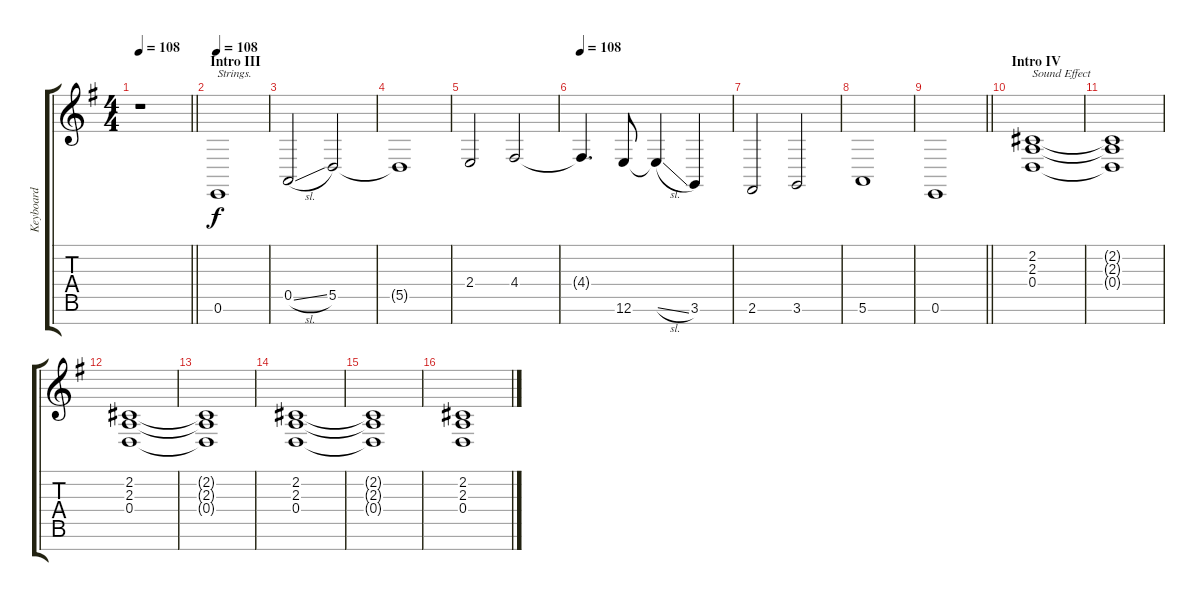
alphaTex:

\track ("Keyboard" "Keyboard") {instrument seashore}
\staff {score tabs}
\tuning (E4 B3 G3 D3 A2 E2 B1) {hide}
\ts (4 4)
\tempo 108
\clef g2
\barLineRight lightlight
\ks eminor
r.1{dy f} |
\section ("" "Intro III")
\tempo 108
0.6.1{txt "Strings." volume 14 instrument stringensemble1} |
0.5{sl}.2 5.5.2 |
5.5{t}.1 |
2.4.2 4.4.2 |
\tempo 108
4.4{t}.4{d} 12.6.8 12.6{sl t}.4 3.6.4 |
2.6.2 3.6.2 |
5.6.1 |
\barLineRight lightlight
0.6.1 |
\section ("" "Intro IV")
(2.2 2.3 0.4).1{txt "Sound Effect" instrument seashore} |
(2.2{t} 2.3{t} 0.4{t}).1 |
(2.2 2.3 0.4).1 |
(2.2{t} 2.3{t} 0.4{t}).1 |
(2.2 2.3 0.4).1 |
(2.2{t} 2.3{t} 0.4{t}).1 |
(2.2 2.3 0.4).1
